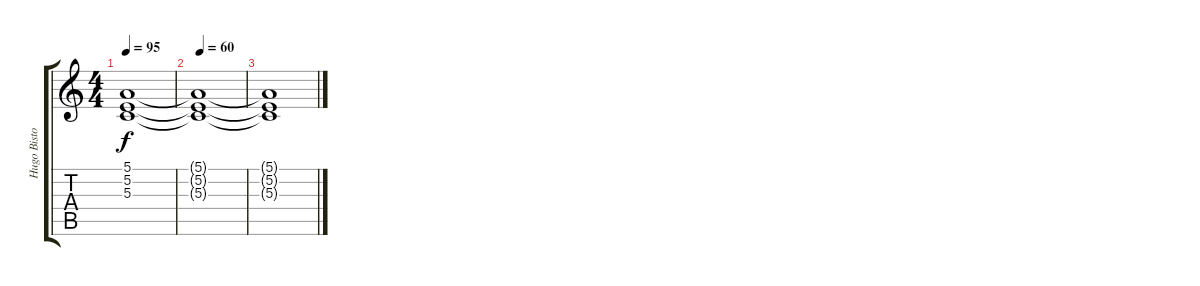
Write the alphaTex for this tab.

\track ("Hugo Bistolfi" "Hugo Bisto") {instrument stringensemble1}
\staff {score tabs}
\tuning (E4 B3 G3 D3 A2 E2) {hide}
\ts (4 4)
\tempo 95
\clef g2
\ks c
(5.1{t} 5.2{t} 5.3{t}).1{dy f} |
\tempo (60 0.0625)
(5.1{t} 5.2{t} 5.3{t}).1 |
(5.1{t} 5.2{t} 5.3{t}).1
